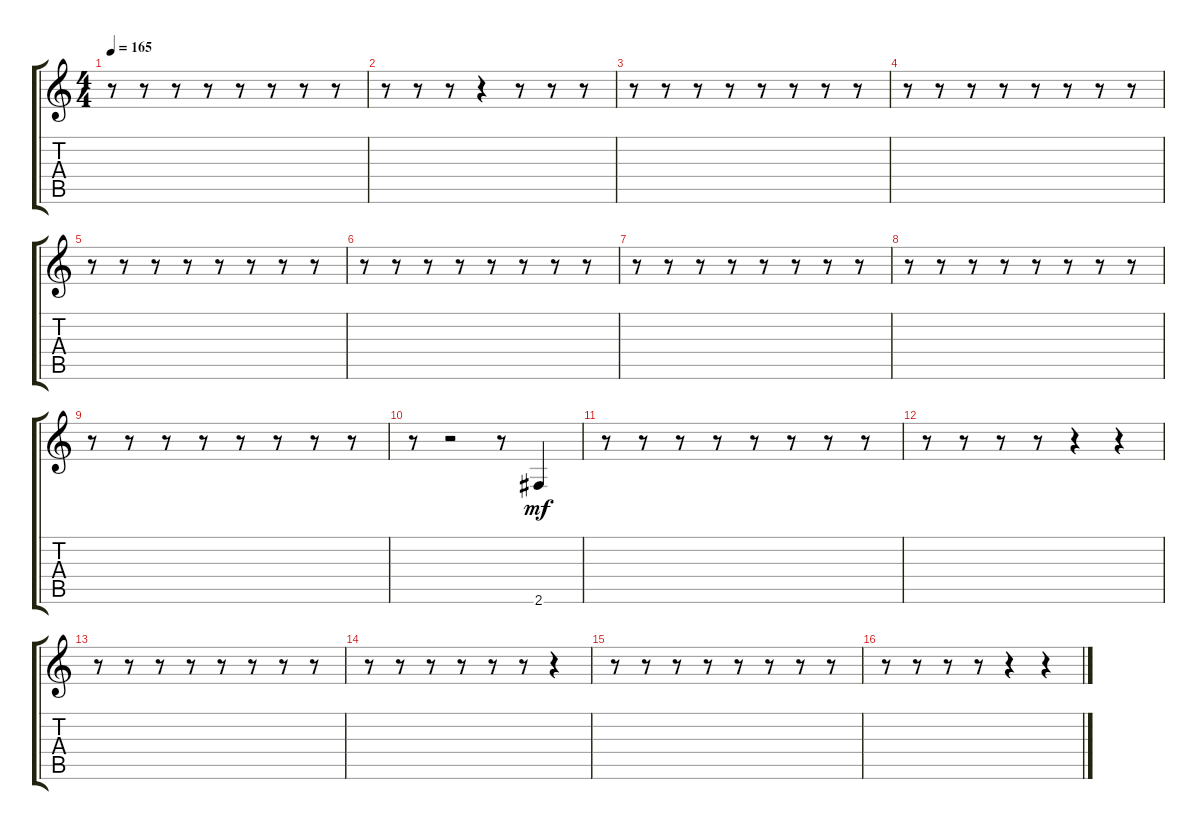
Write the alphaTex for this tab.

\track "" {instrument electricbassfinger}
\staff {score tabs}
\tuning (E4 B3 G3 D3 A2 E2) {hide}
\ts (4 4)
\tempo 165
\clef g2
\ks c
r.8{dy f} r.8 r.8 r.8 r.8 r.8 r.8 r.8 |
r.8 r.8 r.8 r.4 r.8 r.8 r.8 |
r.8 r.8 r.8 r.8 r.8 r.8 r.8 r.8 |
r.8 r.8 r.8 r.8 r.8 r.8 r.8 r.8 |
r.8 r.8 r.8 r.8 r.8 r.8 r.8 r.8 |
r.8 r.8 r.8 r.8 r.8 r.8 r.8 r.8 |
r.8 r.8 r.8 r.8 r.8 r.8 r.8 r.8 |
r.8 r.8 r.8 r.8 r.8 r.8 r.8 r.8 |
r.8 r.8 r.8 r.8 r.8 r.8 r.8 r.8 |
r.8 r.2 r.8 2.6.4{dy mf} |
r.8 r.8 r.8 r.8 r.8 r.8 r.8 r.8 |
r.8 r.8 r.8 r.8 r.4 r.4 |
r.8 r.8 r.8 r.8 r.8 r.8 r.8 r.8 |
r.8 r.8 r.8 r.8 r.8 r.8 r.4 |
r.8 r.8 r.8 r.8 r.8 r.8 r.8 r.8 |
r.8 r.8 r.8 r.8 r.4 r.4
